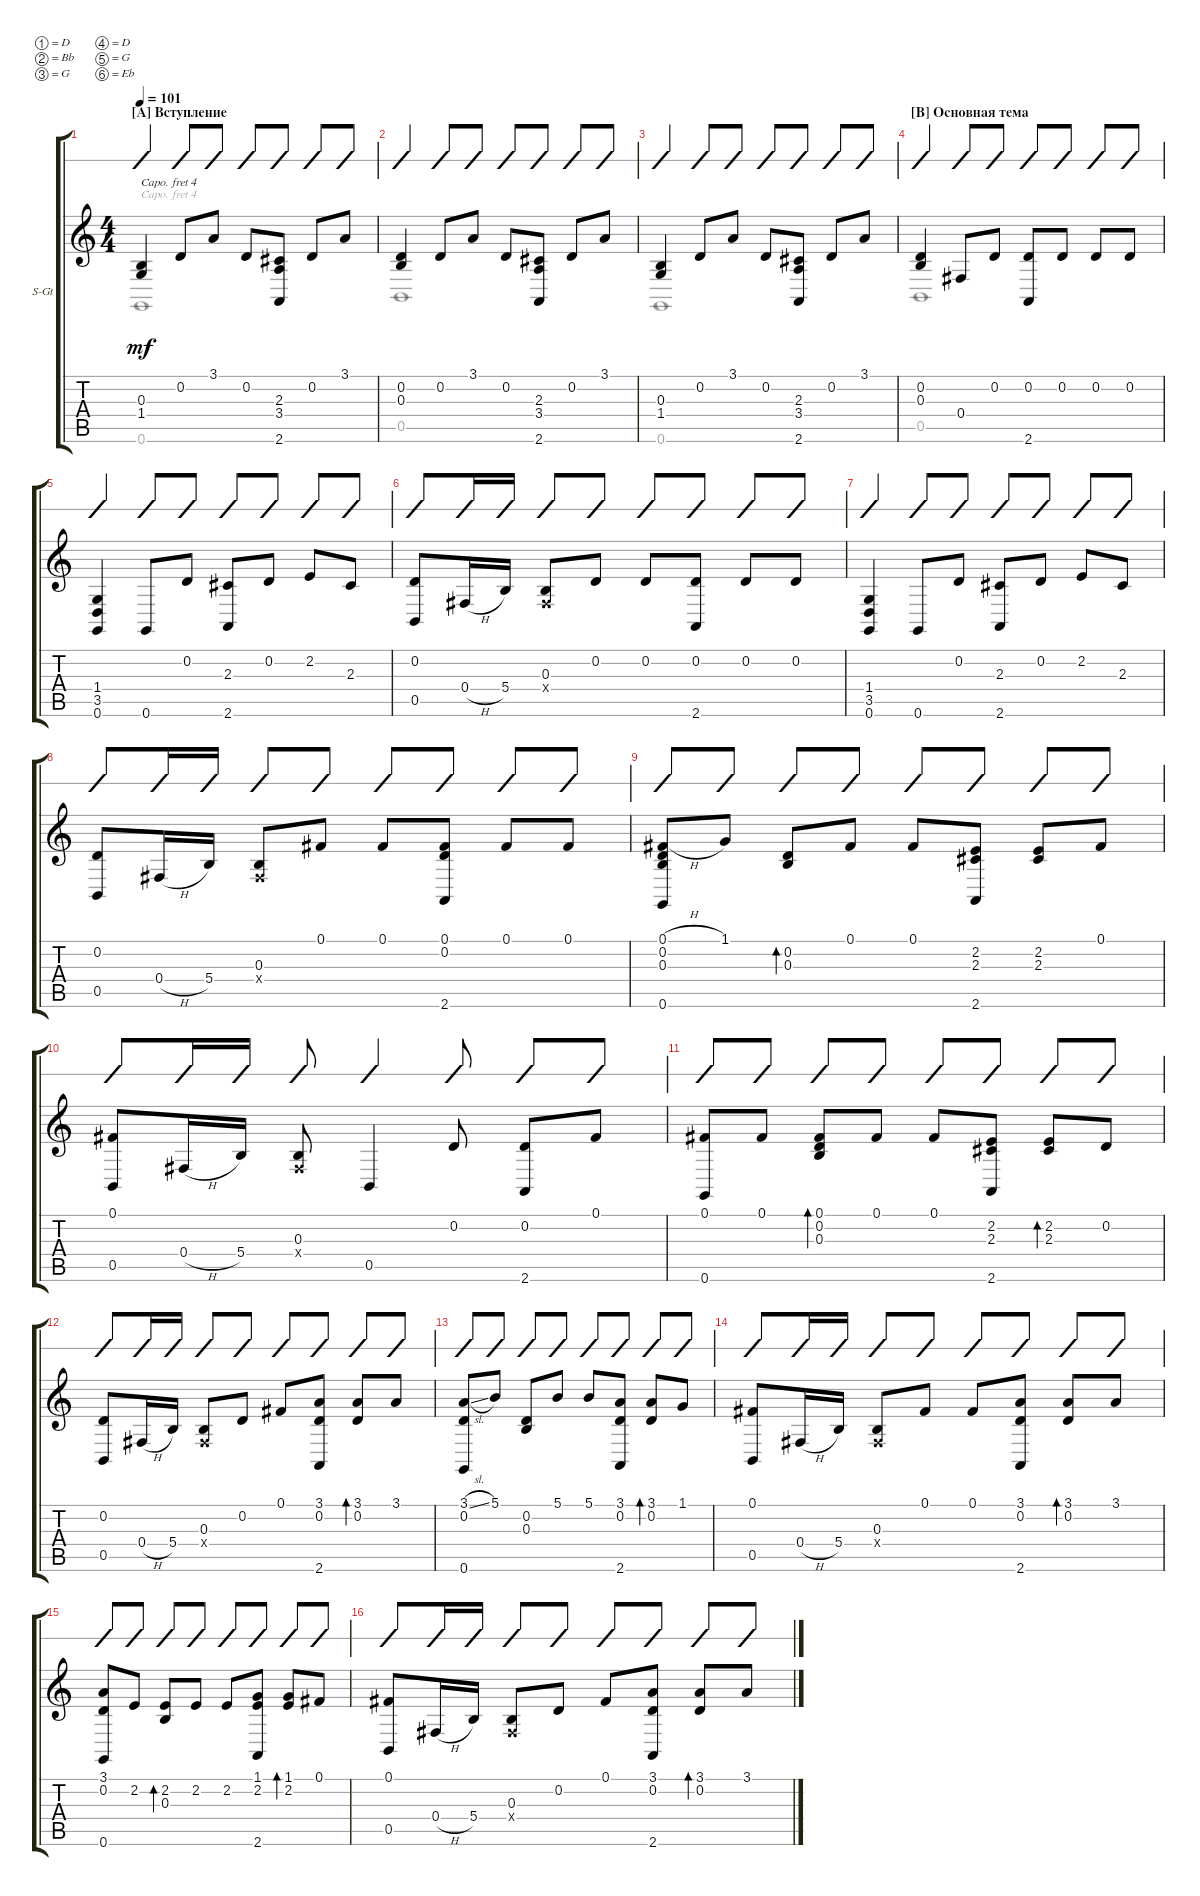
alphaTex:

\defaultSystemsLayout 4
\bracketExtendMode groupsimilarinstruments
\firstSystemTrackNameOrientation horizontal
\otherSystemsTrackNameOrientation horizontal
\track ("Steel Guitar" "S-Gt") {instrument acousticguitarsteel}
\staff {score tabs slash}
\capo 4
\tuning (D4 Bb3 G3 D3 G2 Eb2)
\displaytranspose 0
\voice
\ts (4 4)
\section ("A" "Вступление")
\tempo 101
\clef g2
\ks c
(1.4 0.3).4{dy mf instrument acousticguitarsteel} 0.2.8 3.1.8 0.2.8 (2.3 3.4 2.6).8 0.2.8 3.1.8 |
(0.2 0.3).4 0.2.8 3.1.8 0.2.8 (2.3 3.4 2.6).8 0.2.8 3.1.8 |
(0.3 1.4).4 0.2.8 3.1.8 0.2.8 (2.3 3.4 2.6).8 0.2.8 3.1.8 |
\section ("B" "Основная тема")
(0.3 0.2).4 0.4.8 0.2.8 (0.2 2.6).8 0.2.8 0.2.8 0.2.8 |
(1.4 3.5 0.6).4 0.6.8 0.2.8 (2.3 2.6).8 0.2.8 2.2.8 2.3.8 |
(0.2 0.5).8 0.4{h}.16 5.4.16 (0.3 0.4{x}).8 0.2.8 0.2.8 (0.2 2.6).8 0.2.8 0.2.8 |
(3.5 1.4 0.6).4 0.6.8 0.2.8 (2.3 2.6).8 0.2.8 2.2.8 2.3.8 |
(0.2 0.5).8 0.4{h}.16 5.4.16 (0.4{x} 0.3).8 0.1.8 0.1.8 (0.2 0.1 2.6).8 0.1.8 0.1.8 |
(0.1{h} 0.2 0.3 0.6).8 1.1.8 (0.2 0.3).8{bd 49} 0.1.8 0.1.8 (2.2 2.3 2.6).8 (2.2 2.3).8 0.1.8 |
(0.1 0.5).8 0.4{h}.16 5.4.16 (0.3 0.4{x}).8 0.5.4 0.2.8 (0.2 2.6).8 0.1.8 |
(0.1 0.6).8 0.1.8 (0.1 0.2 0.3).8{bd 51} 0.1.8 0.1.8 (2.2 2.3 2.6).8 (2.2 2.3).8{bd 37} 0.2.8 |
(0.2 0.5).8 0.4{h}.16 5.4.16 (0.4{x} 0.3).8 0.2.8 0.1.8 (3.1 0.2 2.6).8 (3.1 0.2).8{bd 51} 3.1.8 |
(3.1{sl} 0.2 0.6).8 5.1.8 (0.2 0.3).8 5.1.8 5.1.8 (3.1 0.2 2.6).8 (3.1 0.2).8{bd 40} 1.1.8 |
(0.1 0.5).8 0.4{h}.16 5.4.16 (0.4{x} 0.3).8 0.1.8 0.1.8 (3.1 0.2 2.6).8 (3.1 0.2).8{bd 39} 3.1.8 |
(0.6 0.2 3.1).8 2.2.8 (2.2 0.3).8{bd 32} 2.2.8 2.2.8 (2.2 1.1 2.6).8 (1.1 2.2).8{bd 38} 0.1.8 |
(0.1 0.5).8 0.4{h}.16 5.4.16 (0.4{x} 0.3).8 0.2.8 0.1.8 (3.1 0.2 2.6).8 (3.1 0.2).8{bd 37} 3.1.8
\voice
\clef g2
\ottava regular
\simile none
\ks c
0.6.1{dy mf} |
0.5.1 |
0.6.1 |
0.5.1 |
|
|
|
|
|
|
|
|
|
|
|
